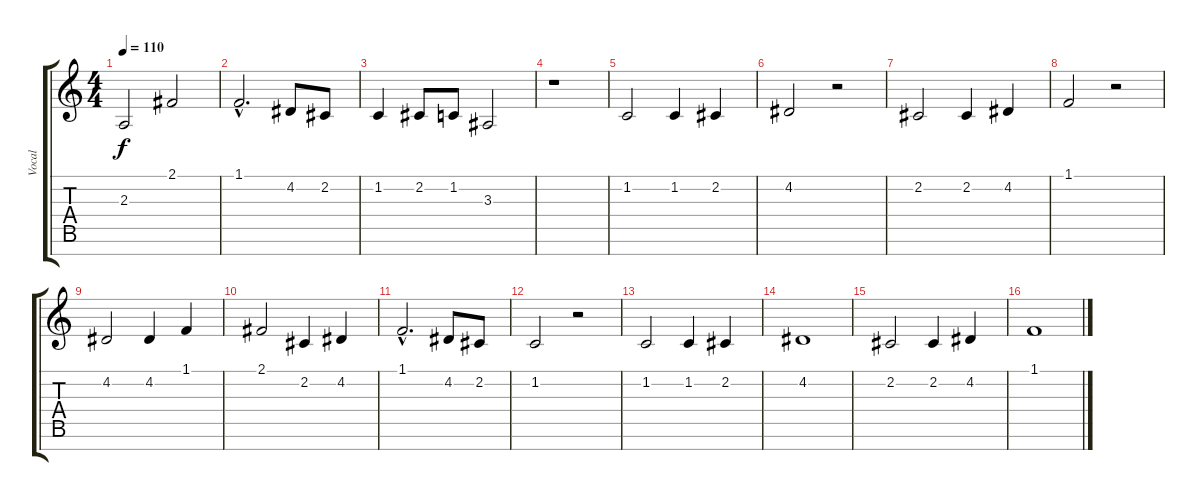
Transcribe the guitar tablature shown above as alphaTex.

\track ("Vocal" "Vocal") {instrument altosax}
\staff {score tabs}
\tuning (E4 B3 G3 D3 A2 E2 B1) {hide}
\ts (4 4)
\tempo 110
\clef g2
\ks c
2.3.2{dy f} 2.1.2 |
1.1{hac}.2{d} 4.2.8 2.2.8 |
1.2.4 2.2.8 1.2.8 3.3.2 |
r.1 |
1.2.2 1.2.4 2.2.4 |
4.2.2 r.2 |
2.2.2 2.2.4 4.2.4 |
1.1.2 r.2 |
4.2.2 4.2.4 1.1.4 |
2.1.2 2.2.4 4.2.4 |
1.1{hac}.2{d} 4.2.8 2.2.8 |
1.2.2 r.2 |
1.2.2 1.2.4 2.2.4 |
4.2.1 |
2.2.2 2.2.4 4.2.4 |
1.1.1
